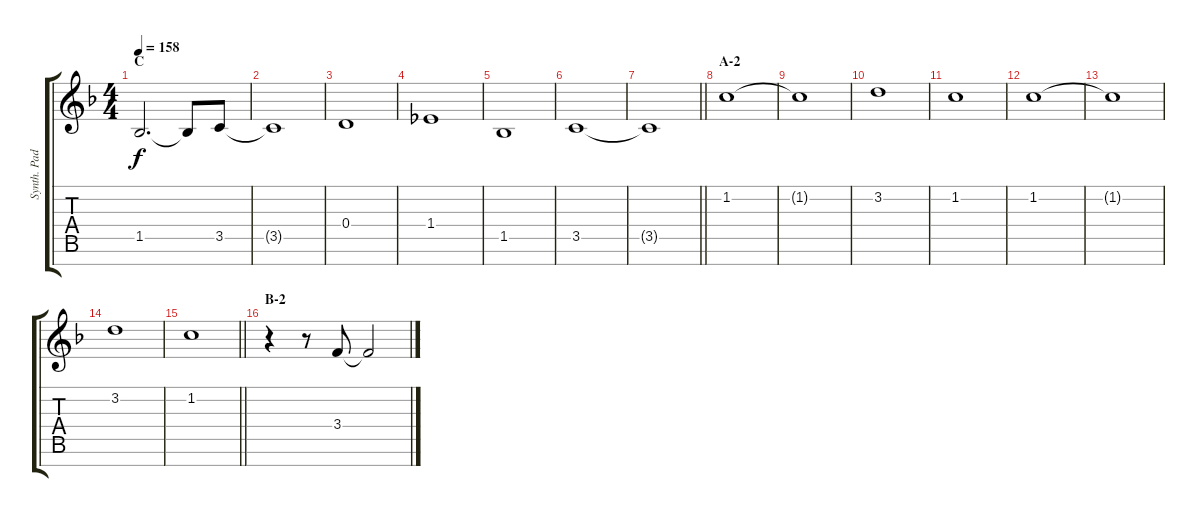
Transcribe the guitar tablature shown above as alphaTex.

\track ("Synth. Pad II" "Synth. Pad") {instrument pad2warm}
\staff {score tabs}
\tuning (E5 B4 G4 D4 A3 E3 B2) {hide}
\ts (4 4)
\section ("" "C")
\tempo 158
\clef g2
\ks f
1.5.2{d dy f} 1.5{t}.8 3.5.8 |
3.5{t}.1 |
0.4.1 |
1.4.1 |
1.5.1 |
3.5.1 |
\barLineRight lightlight
3.5{t}.1 |
\section ("" "A-2")
1.2.1 |
1.2{t}.1 |
3.2.1 |
1.2.1 |
1.2.1 |
1.2{t}.1 |
3.2.1 |
\barLineRight lightlight
1.2.1 |
\section ("" "B-2")
r.4 r.8 3.4.8 3.4{t}.2
